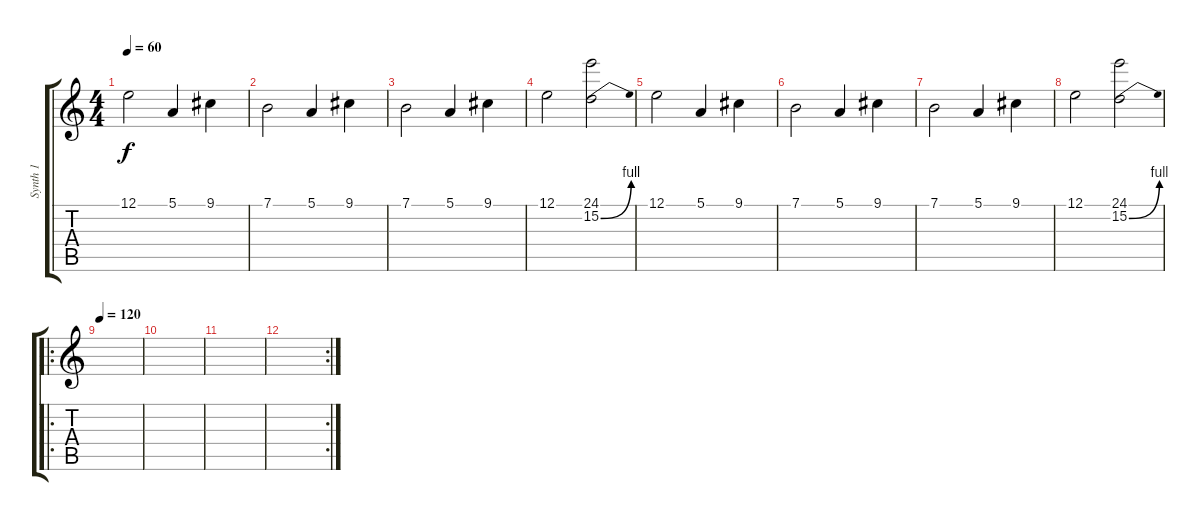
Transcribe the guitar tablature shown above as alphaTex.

\track ("Synth 1" "Synth 1") {instrument fx2soundtrack}
\staff {score tabs}
\tuning (E4 B3 G3 D3 A2 E2) {hide}
\ts (4 4)
\tempo 60
\clef g2
\ks c
12.1.2{dy f} 5.1.4 9.1.4 |
7.1.2 5.1.4 9.1.4 |
7.1.2 5.1.4 9.1.4 |
12.1.2 (24.1 15.2{be (bend 0 0 60 4)}).2 |
12.1.2 5.1.4 9.1.4 |
7.1.2 5.1.4 9.1.4 |
7.1.2 5.1.4 9.1.4 |
12.1.2 (24.1 15.2{be (bend 0 0 60 4)}).2 |
\ro
\tempo 120
|
|
|
\rc 2
